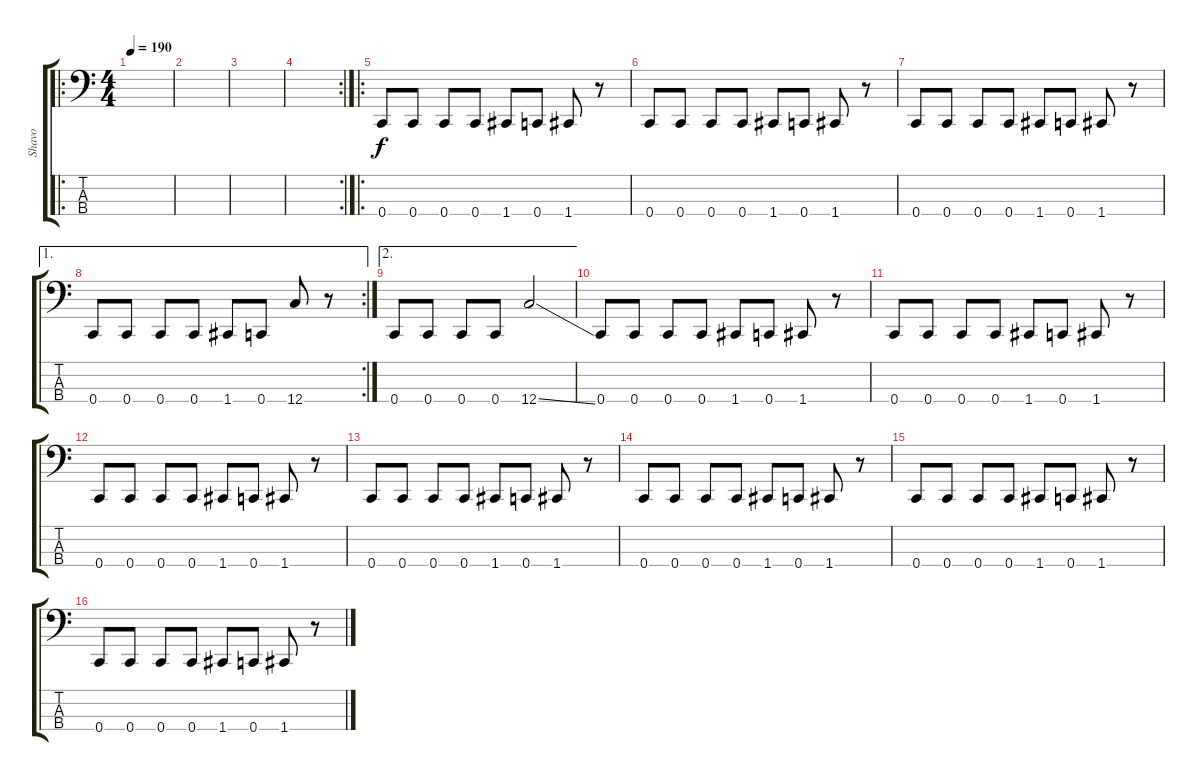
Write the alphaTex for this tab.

\track ("Shavo" "Shavo") {instrument electricbasspick}
\staff {score tabs}
\tuning (F2 C2 G1 C1) {hide}
\ro
\ts (4 4)
\tempo 190
\clef f4
\ks c
|
|
|
\rc 2
|
\ro
0.4.8 0.4.8 0.4.8 0.4.8 1.4.8 0.4.8 1.4.8 r.8 |
0.4.8 0.4.8 0.4.8 0.4.8 1.4.8 0.4.8 1.4.8 r.8 |
0.4.8 0.4.8 0.4.8 0.4.8 1.4.8 0.4.8 1.4.8 r.8 |
\ae 1
\rc 2
0.4.8 0.4.8 0.4.8 0.4.8 1.4.8 0.4.8 12.4.8 r.8 |
\ae 2
0.4.8 0.4.8 0.4.8 0.4.8 12.4{ss}.2 |
0.4.8 0.4.8 0.4.8 0.4.8 1.4.8 0.4.8 1.4.8 r.8 |
0.4.8 0.4.8 0.4.8 0.4.8 1.4.8 0.4.8 1.4.8 r.8 |
0.4.8 0.4.8 0.4.8 0.4.8 1.4.8 0.4.8 1.4.8 r.8 |
0.4.8 0.4.8 0.4.8 0.4.8 1.4.8 0.4.8 1.4.8 r.8 |
0.4.8 0.4.8 0.4.8 0.4.8 1.4.8 0.4.8 1.4.8 r.8 |
0.4.8 0.4.8 0.4.8 0.4.8 1.4.8 0.4.8 1.4.8 r.8 |
0.4.8 0.4.8 0.4.8 0.4.8 1.4.8 0.4.8 1.4.8 r.8
